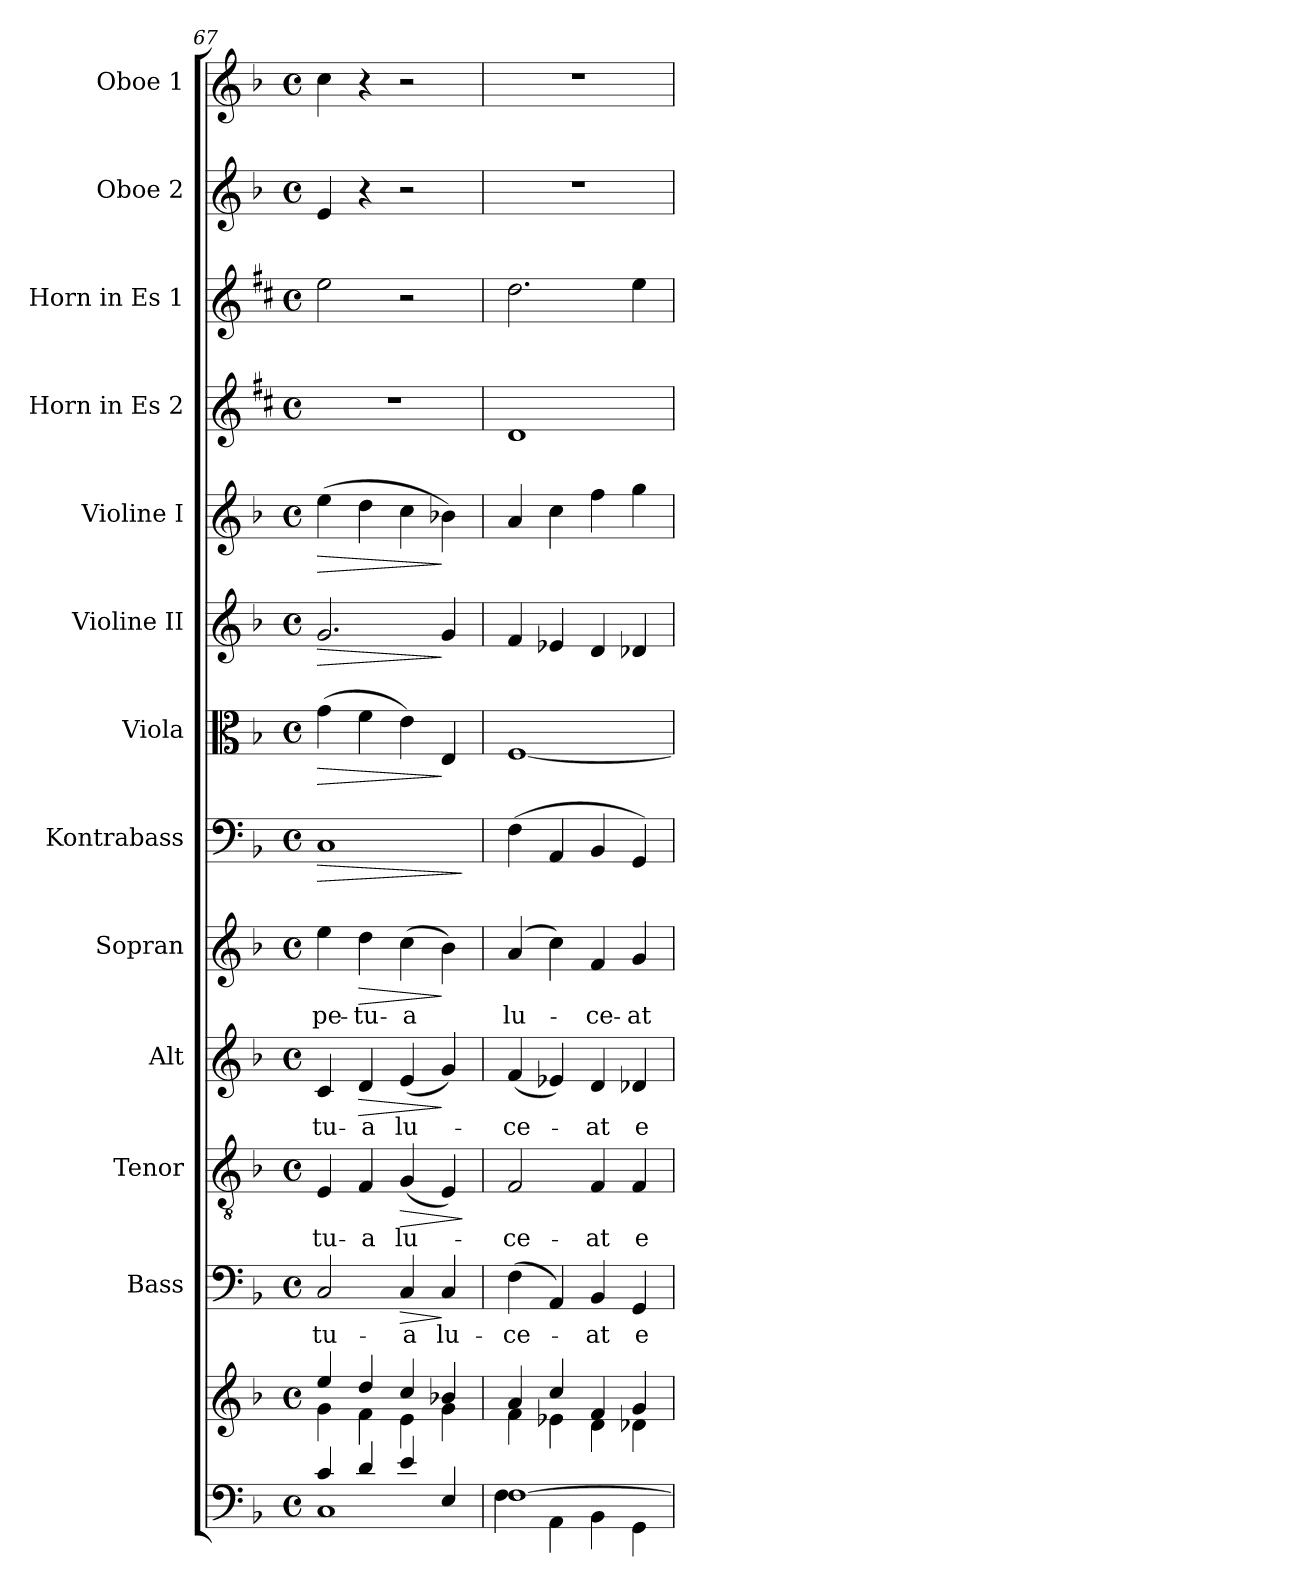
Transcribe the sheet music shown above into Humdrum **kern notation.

**kern	**kern	**kern	**text	**dynam	**kern	**text	**dynam	**kern	**text	**dynam	**kern	**text	**dynam	**kern	**dynam	**kern	**dynam	**kern	**dynam	**kern	**dynam	**kern	**kern	**kern	**kern
*part13	*part13	*part12	*part12	*part12	*part11	*part11	*part11	*part10	*part10	*part10	*part9	*part9	*part9	*part8	*part8	*part7	*part7	*part6	*part6	*part5	*part5	*part4	*part3	*part2	*part1
*staff14	*staff13	*staff12	*staff12	*staff12	*staff11	*staff11	*staff11	*staff10	*staff10	*staff10	*staff9	*staff9	*staff9	*staff8	*staff8	*staff7	*staff7	*staff6	*staff6	*staff5	*staff5	*staff4	*staff3	*staff2	*staff1
*	*	*I"Bass	*	*	*I"Tenor	*	*	*I"Alt	*	*	*I"Sopran	*	*	*I"Kontrabass	*	*I"Viola	*	*I"Violine II	*	*I"Violine I	*	*I"Horn in Es 2	*I"Horn in Es 1	*I"Oboe 2	*I"Oboe 1
*	*	*I'B.	*	*	*I'T.	*	*	*I'A.	*	*	*I'S.	*	*	*I'Kb.	*	*I'Vla.	*	*I'Vl. II	*	*I'Vl. I	*	*I'Hr. 2	*I'Hr. 1	*I'Ob. 2	*I'Ob. 1
!!LO:PB:g=z
*clefF4	*clefG2	*clefF4	*	*	*clefGv2	*	*	*clefG2	*	*	*clefG2	*	*	*clefF4	*	*clefC3	*	*clefG2	*	*clefG2	*	*clefG2	*clefG2	*clefG2	*clefG2
*	*	*	*	*	*	*	*	*	*	*	*	*	*	*ITrd7c12	*	*	*	*	*	*	*	*ITrd5c9	*ITrd5c9	*	*
*k[b-]	*k[b-]	*k[b-]	*	*	*k[b-]	*	*	*k[b-]	*	*	*k[b-]	*	*	*k[b-]	*	*k[b-]	*	*k[b-]	*	*k[b-]	*	*k[b-]	*k[b-]	*k[b-]	*k[b-]
*F:	*F:	*F:	*	*	*F:	*	*	*F:	*	*	*F:	*	*	*F:	*	*F:	*	*F:	*	*F:	*	*F:	*F:	*F:	*F:
*M4/4	*M4/4	*M4/4	*	*	*M4/4	*	*	*M4/4	*	*	*M4/4	*	*	*M4/4	*	*M4/4	*	*M4/4	*	*M4/4	*	*M4/4	*M4/4	*M4/4	*M4/4
*met(c)	*met(c)	*met(c)	*	*	*met(c)	*	*	*met(c)	*	*	*met(c)	*	*	*met(c)	*	*met(c)	*	*met(c)	*	*met(c)	*	*met(c)	*met(c)	*met(c)	*met(c)
=67	=67	=67	=67	=67	=67	=67	=67	=67	=67	=67	=67	=67	=67	=67	=67	=67	=67	=67	=67	=67	=67	=67	=67	=67	=67
*^	*^	*	*	*	*	*	*	*	*	*	*	*	*	*	*	*	*	*	*	*	*	*	*	*	*
!	!	!	!	!	!LO:LY:b	!	!	!LO:LY:b	!	!	!LO:LY:b	!	!	!LO:LY:b	!	!	!LO:HP:b	!	!LO:HP:b	!	!LO:HP:b	!	!LO:HP:b	!	!	!	!
4c/	1C	4ee/	4g\	2C/	-tu-	.	4E/	-tu-	.	4c/	-tu-	.	4ee\	-pe-	.	1CC	>	(>4g\	>	2.g/	>	(>4ee\	>	1r	2g\	4e/	4cc\
!	!	!	!	!	!	!	!	!LO:LY:b	!	!	!LO:LY:b	!LO:HP:b	!	!LO:LY:b	!LO:HP:b	!	!	!	!	!	!	!	!	!	!	!	!
4d/	.	4dd/	4f\	.	.	.	4F/	-a	.	4d/	-a	>	4dd\	-tu-	>	.	.	4f\	.	.	.	4dd\	.	.	.	4r	4r
!	!	!	!	!	!LO:LY:b	!LO:HP:b	!	!LO:LY:b	!LO:HP:b	!	!LO:LY:b	!	!	!LO:LY:b	!	!	!	!	!	!	!	!	!	!	!	!	!
4e/	.	4cc/	4e\	4C/	-a	>	(<4G/	lu-	>	(<4e/	lu-	.	(>4cc\	-a	.	.	.	4e\)	.	.	.	4cc\	.	.	2r	2r	2r
!	!	!	!	!	!LO:LY:b	!	!	!	!	!	!	!	!	!	!	!	!	!	!	!	!	!	!	!	!	!	!
4E/	.	4b-X/	4g\	4C/	lu-	]	4E/)	.	.	4g/)	.	]	4b-\)	.	]	.	.	4E/	]	4g/	]	4b-X\)	]	.	.	.	.
*v	*v	*	*	*	*	*	*	*	*	*	*	*	*	*	*	*	*	*	*	*	*	*	*	*	*	*	*
*	*v	*v	*	*	*	*	*	*	*	*	*	*	*	*	*	*	*	*	*	*	*	*	*	*	*	*
.	.	.	.	.	.	.	]	.	.	.	.	.	.	.	]	.	.	.	.	.	.	.	.	.	.
=68	=68	=68	=68	=68	=68	=68	=68	=68	=68	=68	=68	=68	=68	=68	=68	=68	=68	=68	=68	=68	=68	=68	=68	=68	=68
*^	*^	*	*	*	*	*	*	*	*	*	*	*	*	*	*	*	*	*	*	*	*	*	*	*	*
!	!	!	!	!	!LO:LY:b	!	!	!LO:LY:b	!	!	!LO:LY:b	!	!	!LO:LY:b	!	!	!	!	!	!	!	!	!	!	!	!	!
[>1F	4F\	4a/	4f\	(>4F\	-ce-	.	2F/	-ce-	.	(<4f/	-ce-	.	(4a/	lu-	.	(>4FF\	.	[1F	.	4f/	.	4a/	.	1F	2.f\	1r	1r
.	4AA\	4cc/	4e-X\	4AA/)	.	.	.	.	.	4e-X/)	.	.	4cc\)	.	.	4AAA/	.	.	.	4e-X/	.	4cc\	.	.	.	.	.
!	!	!	!	!	!LO:LY:b	!	!	!LO:LY:b	!	!	!LO:LY:b	!	!	!LO:LY:b	!	!	!	!	!	!	!	!	!	!	!	!	!
.	4BB-\	4f/	4d\	4BB-/	-at	.	4F/	-at	.	4d/	-at	.	4f/	-ce-	.	4BBB-/	.	.	.	4d/	.	4ff\	.	.	.	.	.
!	!	!	!	!	!LO:LY:b	!	!	!LO:LY:b	!	!	!LO:LY:b	!	!	!LO:LY:b	!	!	!	!	!	!	!	!	!	!	!	!	!
.	4GG\	4g/	4d-X\	4GG/	e-	.	4F/	e-	.	4d-X/	e-	.	4g/	-at	.	4GGG/)	.	.	.	4d-X/	.	4gg\	.	.	4g\	.	.
*v	*v	*	*	*	*	*	*	*	*	*	*	*	*	*	*	*	*	*	*	*	*	*	*	*	*	*	*
*	*v	*v	*	*	*	*	*	*	*	*	*	*	*	*	*	*	*	*	*	*	*	*	*	*	*	*
=	=	=	=	=	=	=	=	=	=	=	=	=	=	=	=	=	=	=	=	=	=	=	=	=	=
*-	*-	*-	*-	*-	*-	*-	*-	*-	*-	*-	*-	*-	*-	*-	*-	*-	*-	*-	*-	*-	*-	*-	*-	*-	*-
